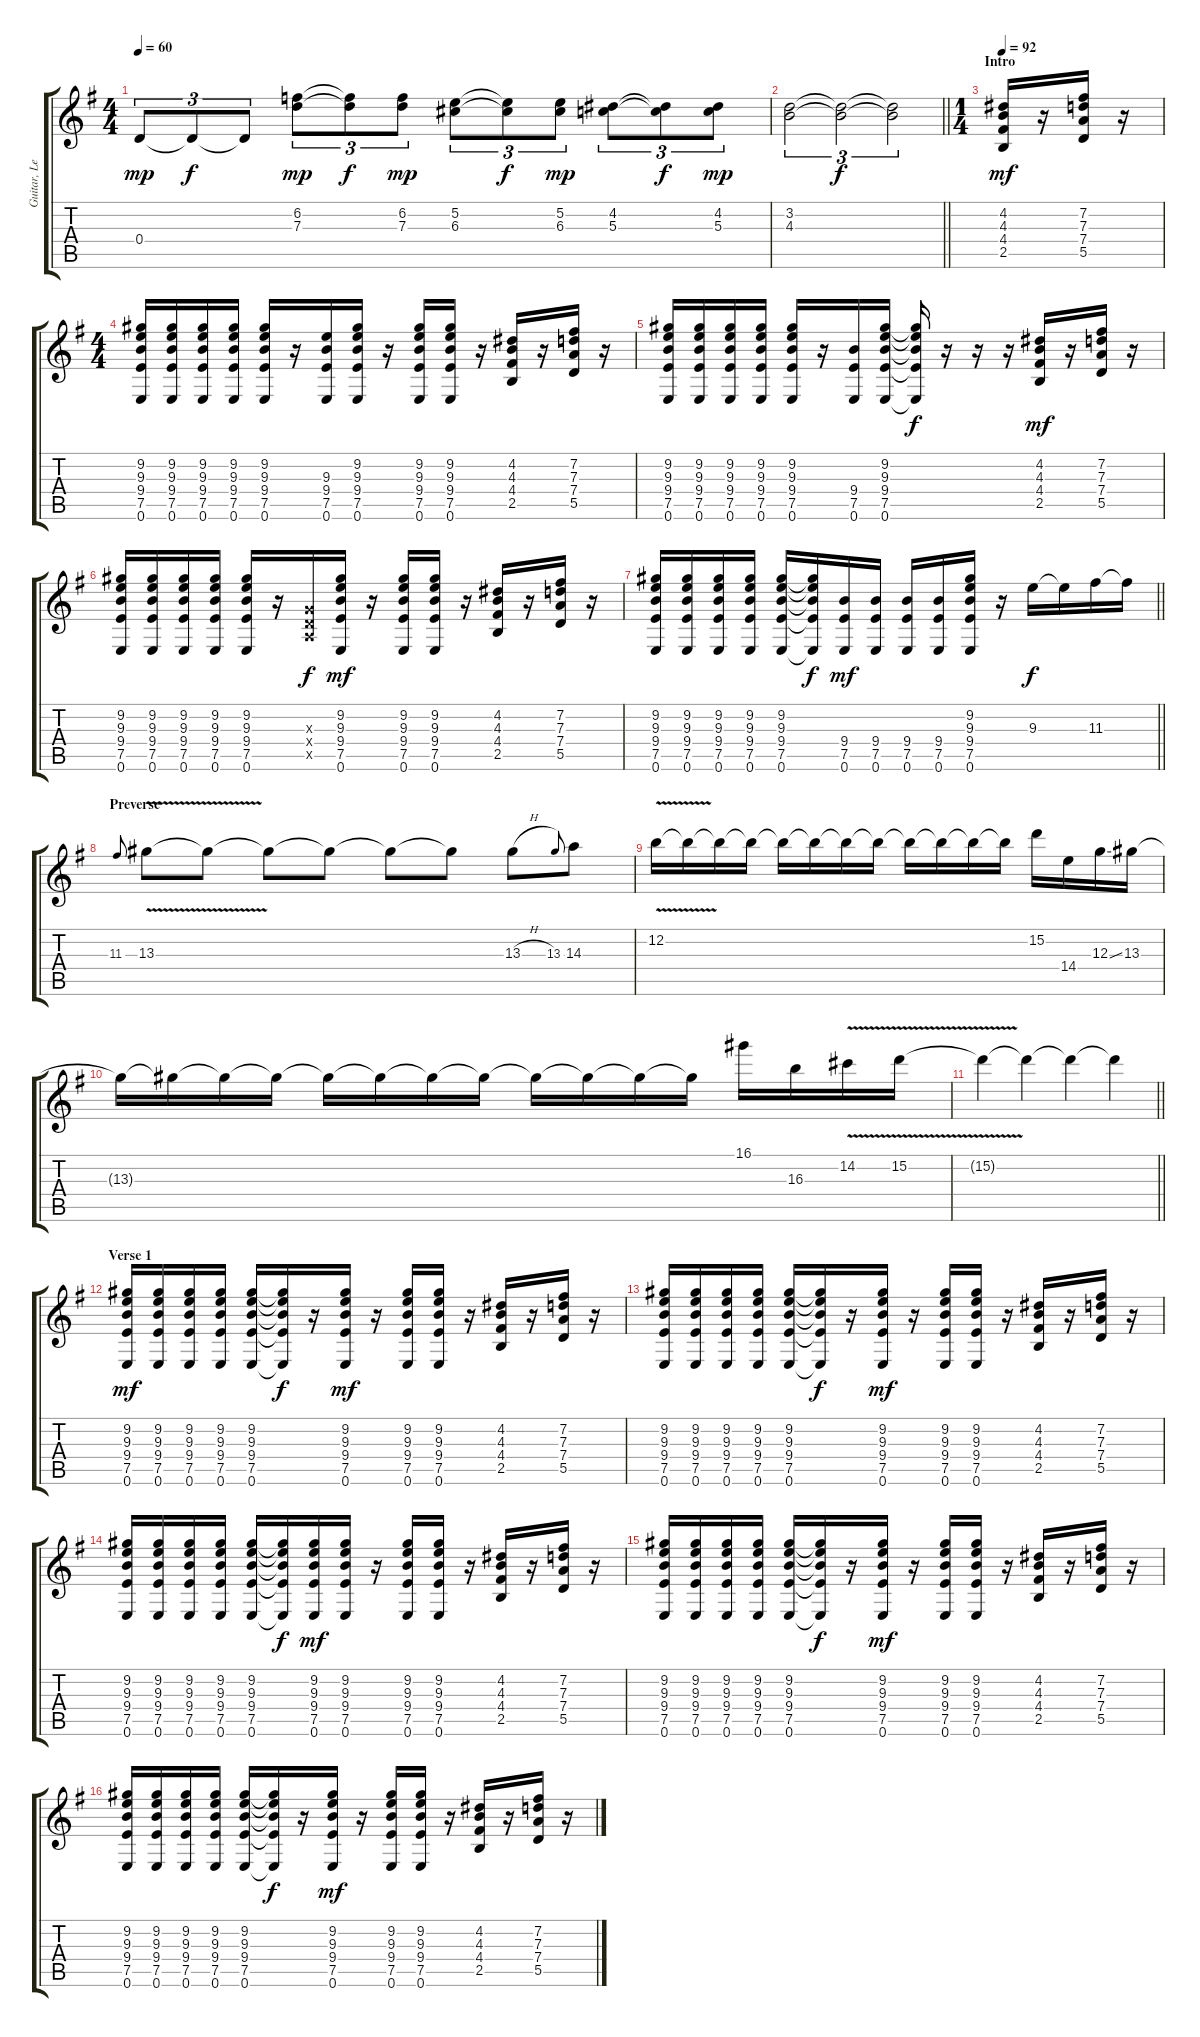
\track ("Guitar, Lead" "Guitar, Le") {instrument overdrivenguitar}
\staff {score tabs}
\tuning (E4 B3 G3 D3 A2 E2) {hide}
\ts (4 4)
\tempo 60
\clef g2
\ks g
0.4.8{tu (3 2) dy mp} 0.4{t}.8{tu (3 2) dy f} 0.4{t}.8{tu (3 2)} (6.2 7.3).8{tu (3 2) dy mp} (6.2{t} 7.3{t}).8{tu (3 2) dy f} (6.2 7.3).8{tu (3 2) dy mp} (5.2 6.3).8{tu (3 2)} (5.2{t} 6.3{t}).8{tu (3 2) dy f} (5.2 6.3).8{tu (3 2) dy mp} (4.2 5.3).8{tu (3 2)} (4.2{t} 5.3{t}).8{tu (3 2) dy f} (4.2 5.3).8{tu (3 2) dy mp} |
\barLineRight lightlight
(3.2 4.3).2{tu (3 2)} (3.2{t} 4.3{t}).2{tu (3 2) dy f} (3.2{t} 4.3{t}).2{tu (3 2)} |
\ts (1 4)
\section ("" "Intro")
\tempo 92
(4.2 4.3 4.4 2.5).16{dy mf instrument overdrivenguitar} r.16 (7.2 7.3 7.4 5.5).16 r.16 |
\ts (4 4)
(9.2 9.3 9.4 7.5 0.6).16 (9.2 9.3 9.4 7.5 0.6).16 (9.2 9.3 9.4 7.5 0.6).16 (9.2 9.3 9.4 7.5 0.6).16 (9.2 9.3 9.4 7.5 0.6).16 r.16 (9.3 9.4 7.5 0.6).16 (9.2 9.3 9.4 7.5 0.6).16 r.16 (9.2 9.3 9.4 7.5 0.6).16 (9.2 9.3 9.4 7.5 0.6).16 r.16 (4.2 4.3 4.4 2.5).16 r.16 (7.2 7.3 7.4 5.5).16 r.16 |
(9.2 9.3 9.4 7.5 0.6).16 (9.2 9.3 9.4 7.5 0.6).16 (9.2 9.3 9.4 7.5 0.6).16 (9.2 9.3 9.4 7.5 0.6).16 (9.2 9.3 9.4 7.5 0.6).16 r.16 (9.4 7.5 0.6).16 (9.2 9.3 9.4 7.5 0.6).16 (9.2{t} 9.3{t} 9.4{t} 7.5{t} 0.6{t}).16{dy f} r.16 r.16 r.16 (4.2 4.3 4.4 2.5).16{dy mf} r.16 (7.2 7.3 7.4 5.5).16 r.16 |
(9.2 9.3 9.4 7.5 0.6).16 (9.2 9.3 9.4 7.5 0.6).16 (9.2 9.3 9.4 7.5 0.6).16 (9.2 9.3 9.4 7.5 0.6).16 (9.2 9.3 9.4 7.5 0.6).16 r.16 (0.3{x} 0.4{x} 0.5{x}).16{dy f} (9.2 9.3 9.4 7.5 0.6).16{dy mf} r.16 (9.2 9.3 9.4 7.5 0.6).16 (9.2 9.3 9.4 7.5 0.6).16 r.16 (4.2 4.3 4.4 2.5).16 r.16 (7.2 7.3 7.4 5.5).16 r.16 |
\barLineRight lightlight
(9.2 9.3 9.4 7.5 0.6).16 (9.2 9.3 9.4 7.5 0.6).16 (9.2 9.3 9.4 7.5 0.6).16 (9.2 9.3 9.4 7.5 0.6).16 (9.2 9.3 9.4 7.5 0.6).16 (9.2{t} 9.3{t} 9.4{t} 7.5{t} 0.6{t}).16{dy f} (9.4 7.5 0.6).16{dy mf} (9.4 7.5 0.6).16 (9.4 7.5 0.6).16 (9.4 7.5 0.6).16 (9.2 9.3 9.4 7.5 0.6).16 r.16 9.3.16{dy f} 9.3{t}.16 11.3.16 11.3{t}.16 |
\section ("" "Preverse")
11.3.8{gr onbeat} 13.3{v}.8 13.3{t}.8 13.3{t}.8 13.3{t}.8 13.3{t}.8 13.3{t}.8 13.3{h}.8 13.3.8{gr onbeat} 14.3.8 |
12.2{v}.16 12.2{t}.16 12.2{t}.16 12.2{t}.16 12.2{t}.16 12.2{t}.16 12.2{t}.16 12.2{t}.16 12.2{t}.16 12.2{t}.16 12.2{t}.16 12.2{t}.16 15.2.16 14.4.16 12.3{ss}.16 13.3.16 |
13.3{t}.16 13.3{t}.16 13.3{t}.16 13.3{t}.16 13.3{t}.16 13.3{t}.16 13.3{t}.16 13.3{t}.16 13.3{t}.16 13.3{t}.16 13.3{t}.16 13.3{t}.16 16.1.16 16.3.16 14.2{v}.16 15.2{v}.16 |
\barLineRight lightlight
15.2{t}.4 15.2{t}.4 15.2{t}.4 15.2{t}.4 |
\section ("" "Verse 1")
(9.2 9.3 9.4 7.5 0.6).16{dy mf} (9.2 9.3 9.4 7.5 0.6).16 (9.2 9.3 9.4 7.5 0.6).16 (9.2 9.3 9.4 7.5 0.6).16 (9.2 9.3 9.4 7.5 0.6).16 (9.2{t} 9.3{t} 9.4{t} 7.5{t} 0.6{t}).16{dy f} r.16 (9.2 9.3 9.4 7.5 0.6).16{dy mf} r.16 (9.2 9.3 9.4 7.5 0.6).16 (9.2 9.3 9.4 7.5 0.6).16 r.16 (4.2 4.3 4.4 2.5).16 r.16 (7.2 7.3 7.4 5.5).16 r.16 |
(9.2 9.3 9.4 7.5 0.6).16 (9.2 9.3 9.4 7.5 0.6).16 (9.2 9.3 9.4 7.5 0.6).16 (9.2 9.3 9.4 7.5 0.6).16 (9.2 9.3 9.4 7.5 0.6).16 (9.2{t} 9.3{t} 9.4{t} 7.5{t} 0.6{t}).16{dy f} r.16 (9.2 9.3 9.4 7.5 0.6).16{dy mf} r.16 (9.2 9.3 9.4 7.5 0.6).16 (9.2 9.3 9.4 7.5 0.6).16 r.16 (4.2 4.3 4.4 2.5).16 r.16 (7.2 7.3 7.4 5.5).16 r.16 |
(9.2 9.3 9.4 7.5 0.6).16 (9.2 9.3 9.4 7.5 0.6).16 (9.2 9.3 9.4 7.5 0.6).16 (9.2 9.3 9.4 7.5 0.6).16 (9.2 9.3 9.4 7.5 0.6).16 (9.2{t} 9.3{t} 9.4{t} 7.5{t} 0.6{t}).16{dy f} (9.2 9.3 9.4 7.5 0.6).16{dy mf} (9.2 9.3 9.4 7.5 0.6).16 r.16 (9.2 9.3 9.4 7.5 0.6).16 (9.2 9.3 9.4 7.5 0.6).16 r.16 (4.2 4.3 4.4 2.5).16 r.16 (7.2 7.3 7.4 5.5).16 r.16 |
(9.2 9.3 9.4 7.5 0.6).16 (9.2 9.3 9.4 7.5 0.6).16 (9.2 9.3 9.4 7.5 0.6).16 (9.2 9.3 9.4 7.5 0.6).16 (9.2 9.3 9.4 7.5 0.6).16 (9.2{t} 9.3{t} 9.4{t} 7.5{t} 0.6{t}).16{dy f} r.16 (9.2 9.3 9.4 7.5 0.6).16{dy mf} r.16 (9.2 9.3 9.4 7.5 0.6).16 (9.2 9.3 9.4 7.5 0.6).16 r.16 (4.2 4.3 4.4 2.5).16 r.16 (7.2 7.3 7.4 5.5).16 r.16 |
(9.2 9.3 9.4 7.5 0.6).16 (9.2 9.3 9.4 7.5 0.6).16 (9.2 9.3 9.4 7.5 0.6).16 (9.2 9.3 9.4 7.5 0.6).16 (9.2 9.3 9.4 7.5 0.6).16 (9.2{t} 9.3{t} 9.4{t} 7.5{t} 0.6{t}).16{dy f} r.16 (9.2 9.3 9.4 7.5 0.6).16{dy mf} r.16 (9.2 9.3 9.4 7.5 0.6).16 (9.2 9.3 9.4 7.5 0.6).16 r.16 (4.2 4.3 4.4 2.5).16 r.16 (7.2 7.3 7.4 5.5).16 r.16
